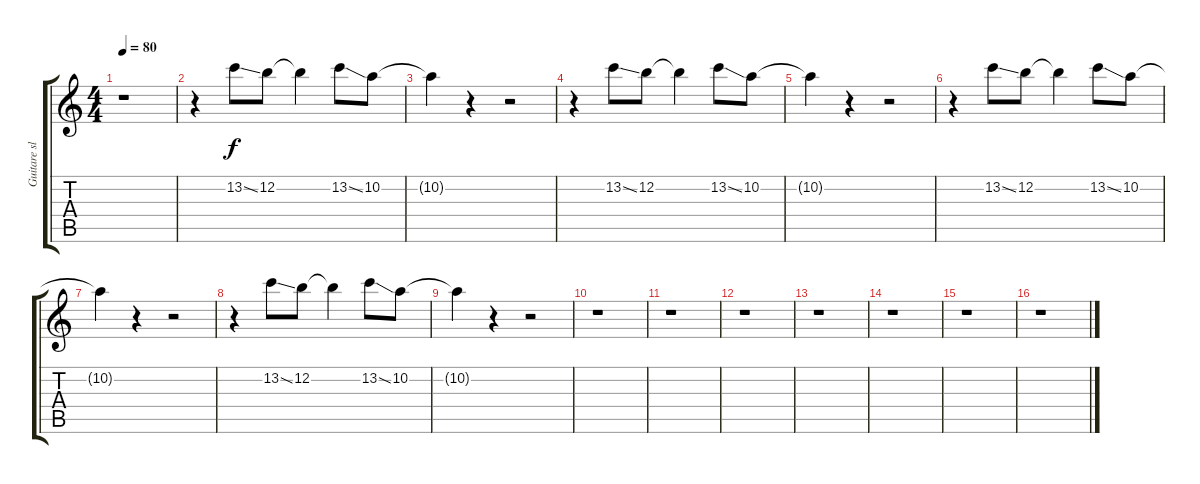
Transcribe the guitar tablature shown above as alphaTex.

\track ("Guitare slide" "Guitare sl") {instrument electricguitarjazz}
\staff {score tabs}
\tuning (E4 B3 G3 D3 A2 E2) {hide}
\ts (4 4)
\tempo 80
\clef g2
\ks c
r.1{dy f} |
r.4 13.2{ss}.8 12.2.8 12.2{t}.4 13.2{ss}.8 10.2.8 |
10.2{t}.4 r.4 r.2 |
r.4 13.2{ss}.8 12.2.8 12.2{t}.4 13.2{ss}.8 10.2.8 |
10.2{t}.4 r.4 r.2 |
r.4 13.2{ss}.8 12.2.8 12.2{t}.4 13.2{ss}.8 10.2.8 |
10.2{t}.4 r.4 r.2 |
r.4 13.2{ss}.8 12.2.8 12.2{t}.4 13.2{ss}.8 10.2.8 |
10.2{t}.4 r.4 r.2 |
r.1 |
r.1 |
r.1 |
r.1 |
r.1 |
r.1 |
r.1
